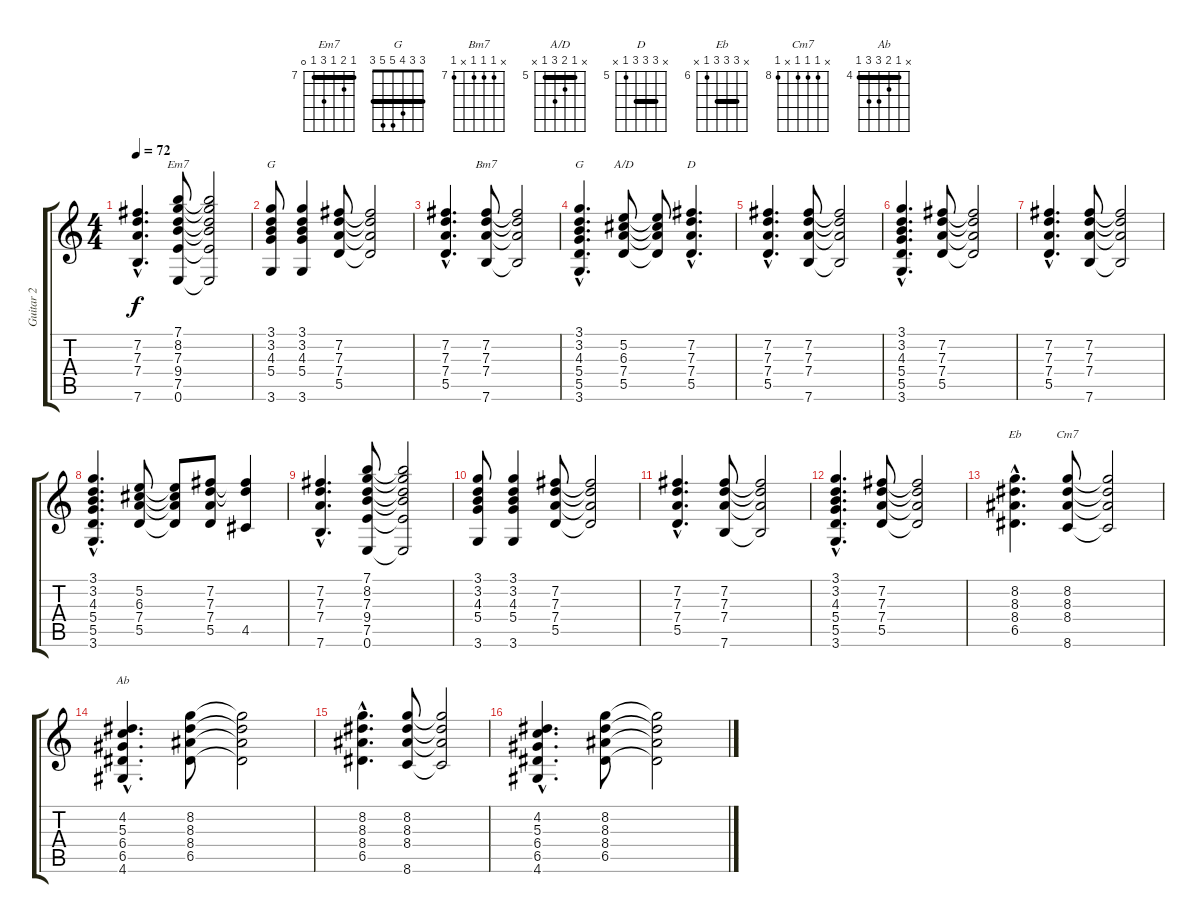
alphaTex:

\track ("Guitar 2" "Guitar 2") {instrument electricguitarmuted}
\staff {score tabs}
\tuning (E4 B3 G3 D3 A2 E2) {hide}
\chord ("Em7" 7 8 7 9 7 0) {firstfret 7 barre 7}
\chord ("G" 3 3 4 5 x 3)
\chord ("Bm7" x 7 7 7 x 7) {firstfret 7}
\chord ("G" 3 3 4 5 5 3) {barre 3}
\chord ("A/D" x 5 6 7 5 x) {firstfret 5 barre 5}
\chord ("D" x 7 7 7 5 x) {firstfret 5 barre 7}
\chord ("Eb" x 8 8 8 6 x) {firstfret 6 barre 8}
\chord ("Cm7" x 8 8 8 x 8) {firstfret 8}
\chord ("Ab" x 4 5 6 6 4) {firstfret 4 barre 4}
\ts (4 4)
\tempo 72
\clef g2
\ks c
(7.2{hac} 7.3{hac} 7.4{hac} 7.6{hac}).4{d dy f} (7.1 8.2 7.3 9.4 7.5 0.6).8{ch "Em7"} (7.1{t} 8.2{t} 7.3{t} 9.4{t} 7.5{t} 0.6{t}).2 |
(3.1 3.2 4.3 5.4 3.6).8{ch "G"} (3.1 3.2 4.3 5.4 3.6).4 (7.2 7.3 7.4 5.5).8 (7.2{t} 7.3{t} 7.4{t} 5.5{t}).2 |
(7.2{hac} 7.3{hac} 7.4{hac} 5.5{hac}).4{d} (7.2 7.3 7.4 7.6).8{ch "Bm7"} (7.2{t} 7.3{t} 7.4{t} 7.6{t}).2 |
(3.1{hac} 3.2{hac} 4.3{hac} 5.4{hac} 5.5{hac} 3.6{hac}).4{d ch "G"} (5.2 6.3 7.4 5.5).8{ch "A/D"} (5.2{t} 6.3{t} 7.4{t} 5.5{t}).8 (7.2{hac} 7.3{hac} 7.4{hac} 5.5{hac}).4{d ch "D"} |
(7.2{hac} 7.3{hac} 7.4{hac} 5.5{hac}).4{d} (7.2 7.3 7.4 7.6).8 (7.2{t} 7.3{t} 7.4{t} 7.6{t}).2 |
(3.1{hac} 3.2{hac} 4.3{hac} 5.4{hac} 5.5{hac} 3.6{hac}).4{d} (7.2 7.3 7.4 5.5).8 (7.2{t} 7.3{t} 7.4{t} 5.5{t}).2 |
(7.2{hac} 7.3{hac} 7.4{hac} 5.5{hac}).4{d} (7.2 7.3 7.4 7.6).8 (7.2{t} 7.3{t} 7.4{t} 7.6{t}).2 |
(3.1{hac} 3.2{hac} 4.3{hac} 5.4{hac} 5.5{hac} 3.6{hac}).4{d} (5.2 6.3 7.4 5.5).8 (5.2{t} 6.3{t} 7.4{t} 5.5{t}).8 (7.2 7.3 7.4 5.5).8 (7.2{t} 7.3{t} 4.5).4 |
(7.2{hac} 7.3{hac} 7.4{hac} 7.6{hac}).4{d} (7.1 8.2 7.3 9.4 7.5 0.6).8 (7.1{t} 8.2{t} 7.3{t} 9.4{t} 7.5{t} 0.6{t}).2 |
(3.1 3.2 4.3 5.4 3.6).8 (3.1 3.2 4.3 5.4 3.6).4 (7.2 7.3 7.4 5.5).8 (7.2{t} 7.3{t} 7.4{t} 5.5{t}).2 |
(7.2{hac} 7.3{hac} 7.4{hac} 5.5{hac}).4{d} (7.2 7.3 7.4 7.6).8 (7.2{t} 7.3{t} 7.4{t} 7.6{t}).2 |
(3.1{hac} 3.2{hac} 4.3{hac} 5.4{hac} 5.5{hac} 3.6{hac}).4{d} (7.2 7.3 7.4 5.5).8 (7.2{t} 7.3{t} 7.4{t} 5.5{t}).2 |
(8.2{hac} 8.3{hac} 8.4{hac} 6.5{hac}).4{d ch "Eb"} (8.2 8.3 8.4 8.6).8{ch "Cm7"} (8.2{t} 8.3{t} 8.4{t} 8.6{t}).2 |
(4.2{hac} 5.3{hac} 6.4{hac} 6.5{hac} 4.6{hac}).4{d ch "Ab"} (8.2 8.3 8.4 6.5).8 (8.2{t} 8.3{t} 8.4{t} 6.5{t}).2 |
(8.2{hac} 8.3{hac} 8.4{hac} 6.5{hac}).4{d} (8.2 8.3 8.4 8.6).8 (8.2{t} 8.3{t} 8.4{t} 8.6{t}).2 |
(4.2{hac} 5.3{hac} 6.4{hac} 6.5{hac} 4.6{hac}).4{d} (8.2 8.3 8.4 6.5).8 (8.2{t} 8.3{t} 8.4{t} 6.5{t}).2
